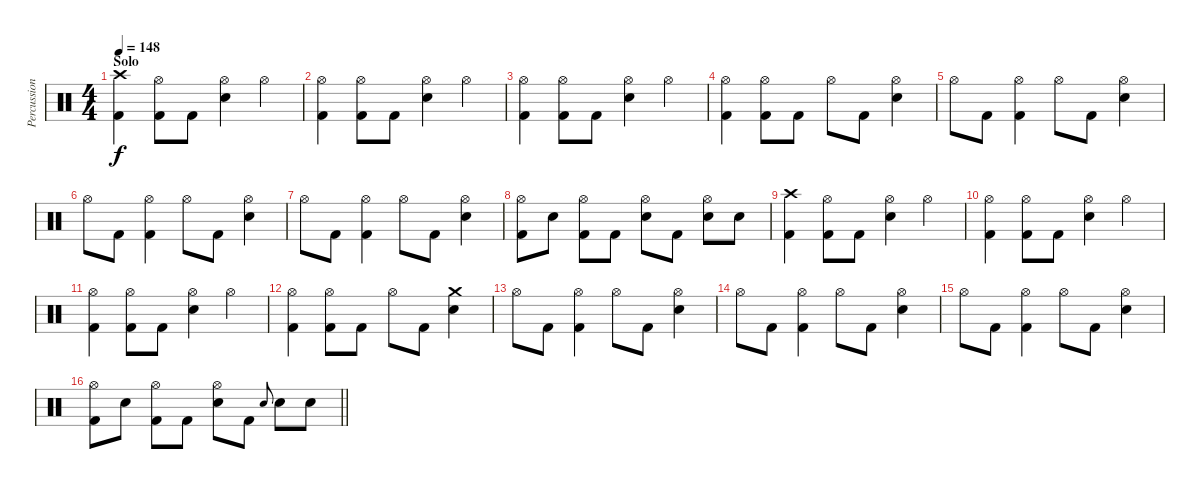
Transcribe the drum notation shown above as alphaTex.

\track ("Percussion" "Percussion") {instrument percussion}
\staff {score}
\articulation defaults
\ts (4 4)
\section ("" "Solo")
\tempo 148
\clef neutral
\ks c
("Crash high (hit)" "Kick (hit) 2").4{dy f} ("Hi-Hat (open)" "Kick (hit) 2").8 "Kick (hit) 2".8 ("Hi-Hat (open)" "Electric Snare (hit)").4 "Hi-Hat (open)".4 |
("Hi-Hat (open)" "Kick (hit) 2").4 ("Hi-Hat (open)" "Kick (hit) 2").8 "Kick (hit) 2".8 ("Hi-Hat (open)" "Electric Snare (hit)").4 "Hi-Hat (open)".4 |
("Hi-Hat (open)" "Kick (hit) 2").4 ("Hi-Hat (open)" "Kick (hit) 2").8 "Kick (hit) 2".8 ("Hi-Hat (open)" "Electric Snare (hit)").4 "Hi-Hat (open)".4 |
("Hi-Hat (open)" "Kick (hit) 2").4 ("Hi-Hat (open)" "Kick (hit) 2").8 "Kick (hit) 2".8 "Hi-Hat (open)".8 "Kick (hit) 2".8 ("Hi-Hat (open)" "Electric Snare (hit)").4 |
"Hi-Hat (open)".8 "Kick (hit) 2".8 ("Hi-Hat (open)" "Kick (hit) 2").4 "Hi-Hat (open)".8 "Kick (hit) 2".8 ("Hi-Hat (open)" "Electric Snare (hit)").4 |
"Hi-Hat (open)".8 "Kick (hit) 2".8 ("Hi-Hat (open)" "Kick (hit) 2").4 "Hi-Hat (open)".8 "Kick (hit) 2".8 ("Hi-Hat (open)" "Electric Snare (hit)").4 |
"Hi-Hat (open)".8 "Kick (hit) 2".8 ("Hi-Hat (open)" "Kick (hit) 2").4 "Hi-Hat (open)".8 "Kick (hit) 2".8 ("Hi-Hat (open)" "Electric Snare (hit)").4 |
("Hi-Hat (open)" "Kick (hit) 2").8 "Electric Snare (hit)".8 ("Hi-Hat (open)" "Kick (hit) 2").8 "Kick (hit) 2".8 ("Hi-Hat (open)" "Electric Snare (hit)").8 "Kick (hit) 2".8 ("Hi-Hat (open)" "Electric Snare (hit)").8 "Electric Snare (hit)".8 |
("Crash high (hit)" "Kick (hit) 2").4 ("Hi-Hat (open)" "Kick (hit) 2").8 "Kick (hit) 2".8 ("Hi-Hat (open)" "Electric Snare (hit)").4 "Hi-Hat (open)".4 |
("Hi-Hat (open)" "Kick (hit) 2").4 ("Hi-Hat (open)" "Kick (hit) 2").8 "Kick (hit) 2".8 ("Hi-Hat (open)" "Electric Snare (hit)").4 "Hi-Hat (open)".4 |
("Hi-Hat (open)" "Kick (hit) 2").4 ("Hi-Hat (open)" "Kick (hit) 2").8 "Kick (hit) 2".8 ("Hi-Hat (open)" "Electric Snare (hit)").4 "Hi-Hat (open)".4 |
("Hi-Hat (open)" "Kick (hit) 2").4 ("Hi-Hat (open)" "Kick (hit) 2").8 "Kick (hit) 2".8 "Hi-Hat (open)".8 "Kick (hit) 2".8 ("Crash medium (hit)" "Electric Snare (hit)").4 |
"Hi-Hat (open)".8 "Kick (hit) 2".8 ("Hi-Hat (open)" "Kick (hit) 2").4 "Hi-Hat (open)".8 "Kick (hit) 2".8 ("Hi-Hat (open)" "Electric Snare (hit)").4 |
"Hi-Hat (open)".8 "Kick (hit) 2".8 ("Hi-Hat (open)" "Kick (hit) 2").4 "Hi-Hat (open)".8 "Kick (hit) 2".8 ("Hi-Hat (open)" "Electric Snare (hit)").4 |
"Hi-Hat (open)".8 "Kick (hit) 2".8 ("Hi-Hat (open)" "Kick (hit) 2").4 "Hi-Hat (open)".8 "Kick (hit) 2".8 ("Hi-Hat (open)" "Electric Snare (hit)").4 |
\barLineRight lightlight
("Hi-Hat (open)" "Kick (hit) 2").8 "Electric Snare (hit)".8 ("Hi-Hat (open)" "Kick (hit) 2").8 "Kick (hit) 2".8 ("Hi-Hat (open)" "Electric Snare (hit)").8 "Kick (hit) 2".8 "Electric Snare (hit)".8{gr onbeat} "Electric Snare (hit)".8 "Electric Snare (hit)".8
